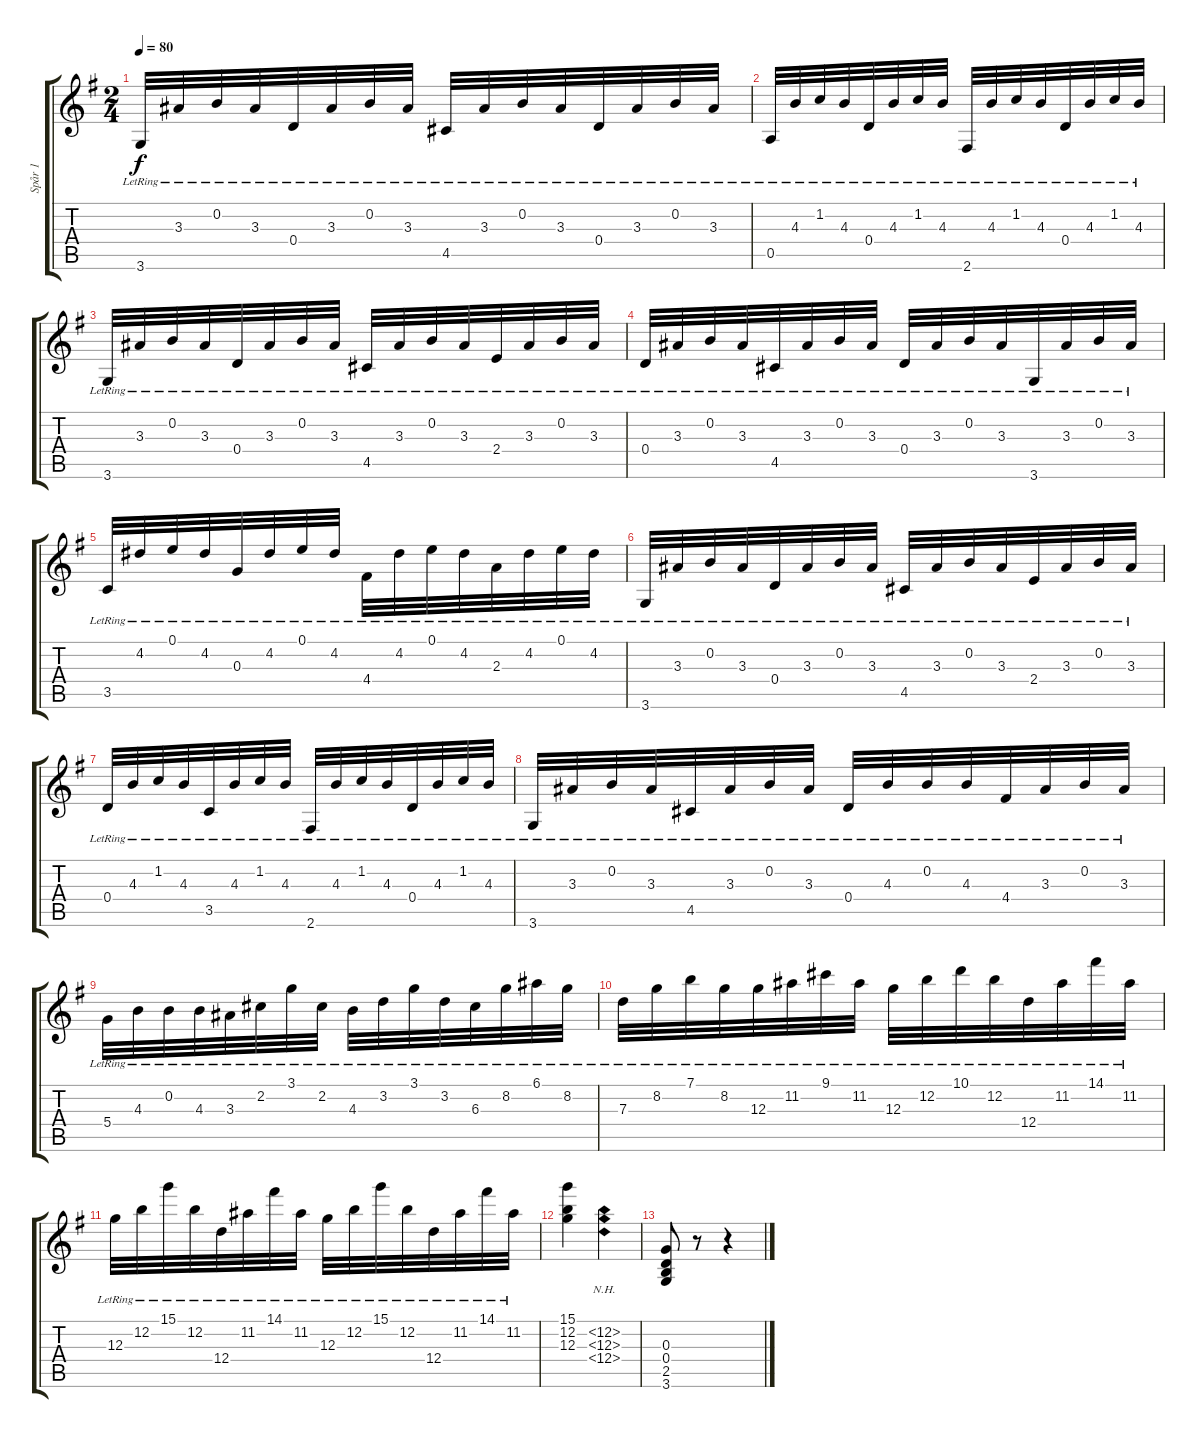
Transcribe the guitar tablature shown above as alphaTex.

\track ("Spår 1" "Spår 1") {instrument acousticguitarnylon}
\staff {score tabs}
\tuning (E4 B3 G3 D3 A2 E2) {hide}
\ts (2 4)
\tempo 80
\clef g2
\ks eminor
3.6{lr}.32{dy f} 3.3{lr}.32 0.2{lr}.32 3.3{lr}.32 0.4{lr}.32 3.3{lr}.32 0.2{lr}.32 3.3{lr}.32 4.5{lr}.32 3.3{lr}.32 0.2{lr}.32 3.3{lr}.32 0.4{lr}.32 3.3{lr}.32 0.2{lr}.32 3.3{lr}.32 |
0.5{lr}.32 4.3{lr}.32 1.2{lr}.32 4.3{lr}.32 0.4{lr}.32 4.3{lr}.32 1.2{lr}.32 4.3{lr}.32 2.6{lr}.32 4.3{lr}.32 1.2{lr}.32 4.3{lr}.32 0.4{lr}.32 4.3{lr}.32 1.2{lr}.32 4.3{lr}.32 |
3.6{lr}.32 3.3{lr}.32 0.2{lr}.32 3.3{lr}.32 0.4{lr}.32 3.3{lr}.32 0.2{lr}.32 3.3{lr}.32 4.5{lr}.32 3.3{lr}.32 0.2{lr}.32 3.3{lr}.32 2.4{lr}.32 3.3{lr}.32 0.2{lr}.32 3.3{lr}.32 |
0.4{lr}.32 3.3{lr}.32 0.2{lr}.32 3.3{lr}.32 4.5{lr}.32 3.3{lr}.32 0.2{lr}.32 3.3{lr}.32 0.4{lr}.32 3.3{lr}.32 0.2{lr}.32 3.3{lr}.32 3.6{lr}.32 3.3{lr}.32 0.2{lr}.32 3.3{lr}.32 |
3.5{lr}.32 4.2{lr}.32 0.1{lr}.32 4.2{lr}.32 0.3{lr}.32 4.2{lr}.32 0.1{lr}.32 4.2{lr}.32 4.4{lr}.32 4.2{lr}.32 0.1{lr}.32 4.2{lr}.32 2.3{lr}.32 4.2{lr}.32 0.1{lr}.32 4.2{lr}.32 |
3.6{lr}.32 3.3{lr}.32 0.2{lr}.32 3.3{lr}.32 0.4{lr}.32 3.3{lr}.32 0.2{lr}.32 3.3{lr}.32 4.5{lr}.32 3.3{lr}.32 0.2{lr}.32 3.3{lr}.32 2.4{lr}.32 3.3{lr}.32 0.2{lr}.32 3.3{lr}.32 |
0.4{lr}.32 4.3{lr}.32 1.2{lr}.32 4.3{lr}.32 3.5{lr}.32 4.3{lr}.32 1.2{lr}.32 4.3{lr}.32 2.6{lr}.32 4.3{lr}.32 1.2{lr}.32 4.3{lr}.32 0.4{lr}.32 4.3{lr}.32 1.2{lr}.32 4.3{lr}.32 |
3.6{lr}.32 3.3{lr}.32 0.2{lr}.32 3.3{lr}.32 4.5{lr}.32 3.3{lr}.32 0.2{lr}.32 3.3{lr}.32 0.4{lr}.32 4.3{lr}.32 0.2{lr}.32 4.3{lr}.32 4.4{lr}.32 3.3{lr}.32 0.2{lr}.32 3.3{lr}.32 |
5.4{lr}.32 4.3{lr}.32 0.2{lr}.32 4.3{lr}.32 3.3{lr}.32 2.2{lr}.32 3.1{lr}.32 2.2{lr}.32 4.3{lr}.32 3.2{lr}.32 3.1{lr}.32 3.2{lr}.32 6.3{lr}.32 8.2{lr}.32 6.1{lr}.32 8.2{lr}.32 |
7.3{lr}.32 8.2{lr}.32 7.1{lr}.32 8.2{lr}.32 12.3{lr}.32 11.2{lr}.32 9.1{lr}.32 11.2{lr}.32 12.3{lr}.32 12.2{lr}.32 10.1{lr}.32 12.2{lr}.32 12.4{lr}.32 11.2{lr}.32 14.1{lr}.32 11.2{lr}.32 |
12.3{lr}.32 12.2{lr}.32 15.1{lr}.32 12.2{lr}.32 12.4{lr}.32 11.2{lr}.32 14.1{lr}.32 11.2{lr}.32 12.3{lr}.32 12.2{lr}.32 15.1{lr}.32 12.2{lr}.32 12.4{lr}.32 11.2{lr}.32 14.1{lr}.32 11.2{lr}.32 |
(15.1 12.2 12.3).4 (12.2{nh} 12.3{nh} 12.4{nh}).4 |
(0.3 0.4 2.5 3.6).8 r.8 r.4
